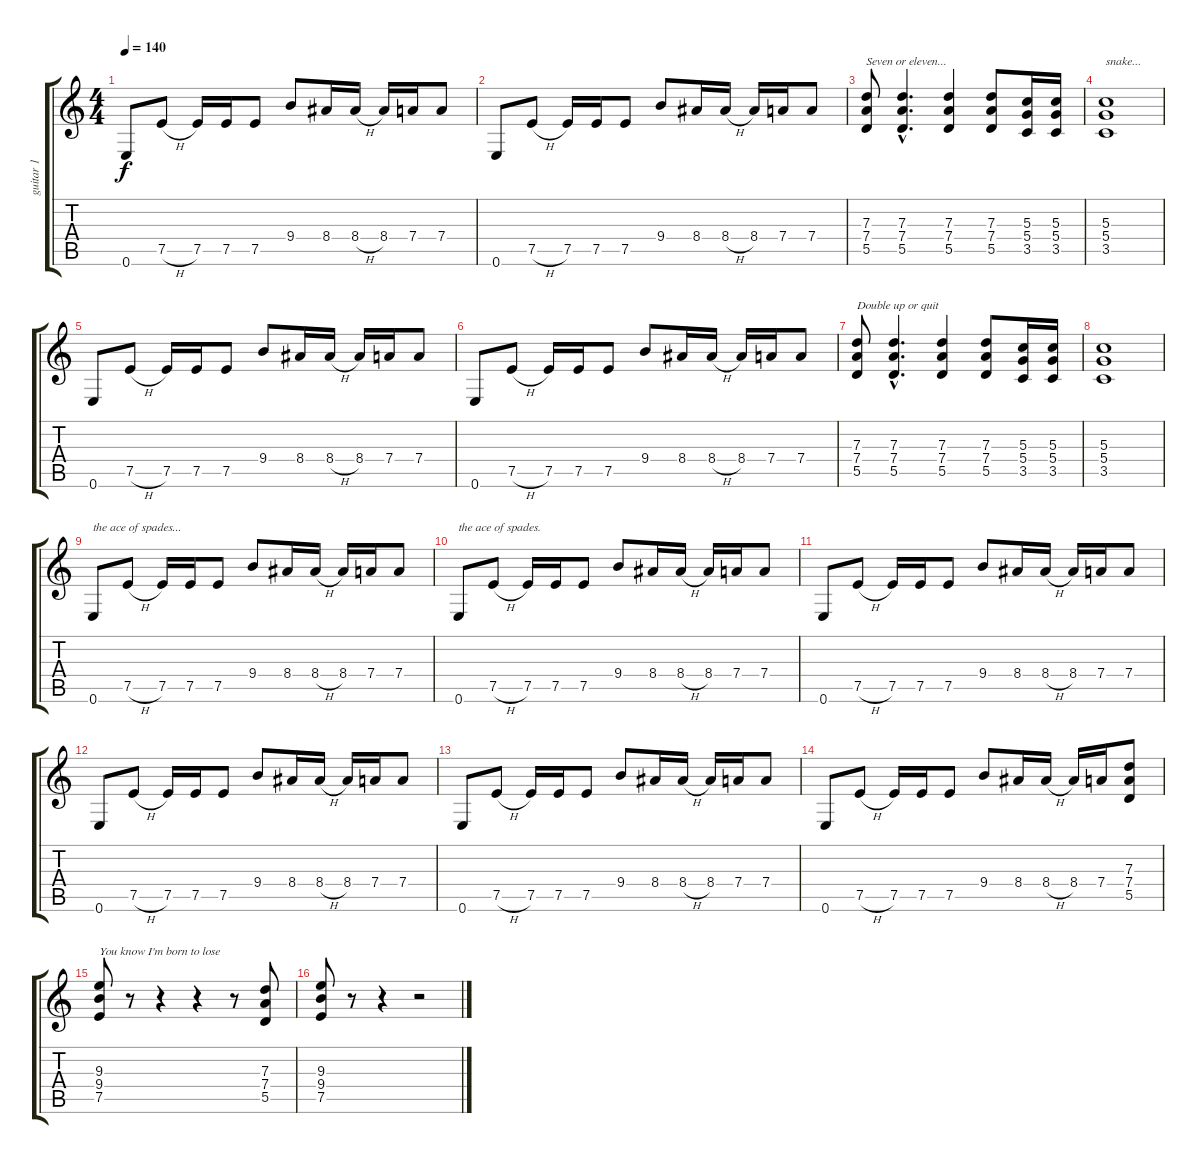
\track ("guitar 1" "guitar 1") {instrument distortionguitar}
\staff {score tabs}
\tuning (E4 B3 G3 D3 A2 E2) {hide}
\ts (4 4)
\tempo 140
\clef g2
\ks c
0.6.8{dy f} 7.5{h}.8 7.5.16 7.5.16 7.5.8 9.4.8 8.4.16 8.4{h}.16 8.4.16 7.4.16 7.4.8 |
0.6.8 7.5{h}.8 7.5.16 7.5.16 7.5.8 9.4.8 8.4.16 8.4{h}.16 8.4.16 7.4.16 7.4.8 |
(7.3 7.4 5.5).8{txt "Seven or eleven..."} (7.3{hac} 7.4{hac} 5.5{hac}).4{d} (7.3 7.4 5.5).4 (7.3 7.4 5.5).8 (5.3 5.4 3.5).16 (5.3 5.4 3.5).16 |
(5.3 5.4 3.5).1{txt "snake..."} |
0.6.8 7.5{h}.8 7.5.16 7.5.16 7.5.8 9.4.8 8.4.16 8.4{h}.16 8.4.16 7.4.16 7.4.8 |
0.6.8 7.5{h}.8 7.5.16 7.5.16 7.5.8 9.4.8 8.4.16 8.4{h}.16 8.4.16 7.4.16 7.4.8 |
(7.3 7.4 5.5).8{txt "Double up or quit"} (7.3{hac} 7.4{hac} 5.5{hac}).4{d} (7.3 7.4 5.5).4 (7.3 7.4 5.5).8 (5.3 5.4 3.5).16 (5.3 5.4 3.5).16 |
(5.3 5.4 3.5).1 |
0.6.8{txt "the ace of spades..."} 7.5{h}.8 7.5.16 7.5.16 7.5.8 9.4.8 8.4.16 8.4{h}.16 8.4.16 7.4.16 7.4.8 |
0.6.8{txt "the ace of spades."} 7.5{h}.8 7.5.16 7.5.16 7.5.8 9.4.8 8.4.16 8.4{h}.16 8.4.16 7.4.16 7.4.8 |
0.6.8 7.5{h}.8 7.5.16 7.5.16 7.5.8 9.4.8 8.4.16 8.4{h}.16 8.4.16 7.4.16 7.4.8 |
0.6.8 7.5{h}.8 7.5.16 7.5.16 7.5.8 9.4.8 8.4.16 8.4{h}.16 8.4.16 7.4.16 7.4.8 |
0.6.8 7.5{h}.8 7.5.16 7.5.16 7.5.8 9.4.8 8.4.16 8.4{h}.16 8.4.16 7.4.16 7.4.8 |
0.6.8 7.5{h}.8 7.5.16 7.5.16 7.5.8 9.4.8 8.4.16 8.4{h}.16 8.4.16 7.4.16 (7.3 7.4 5.5).8 |
(9.3 9.4 7.5).8{txt "You know I'm born to lose"} r.8 r.4 r.4 r.8 (7.3 7.4 5.5).8 |
(9.3 9.4 7.5).8 r.8 r.4 r.2
